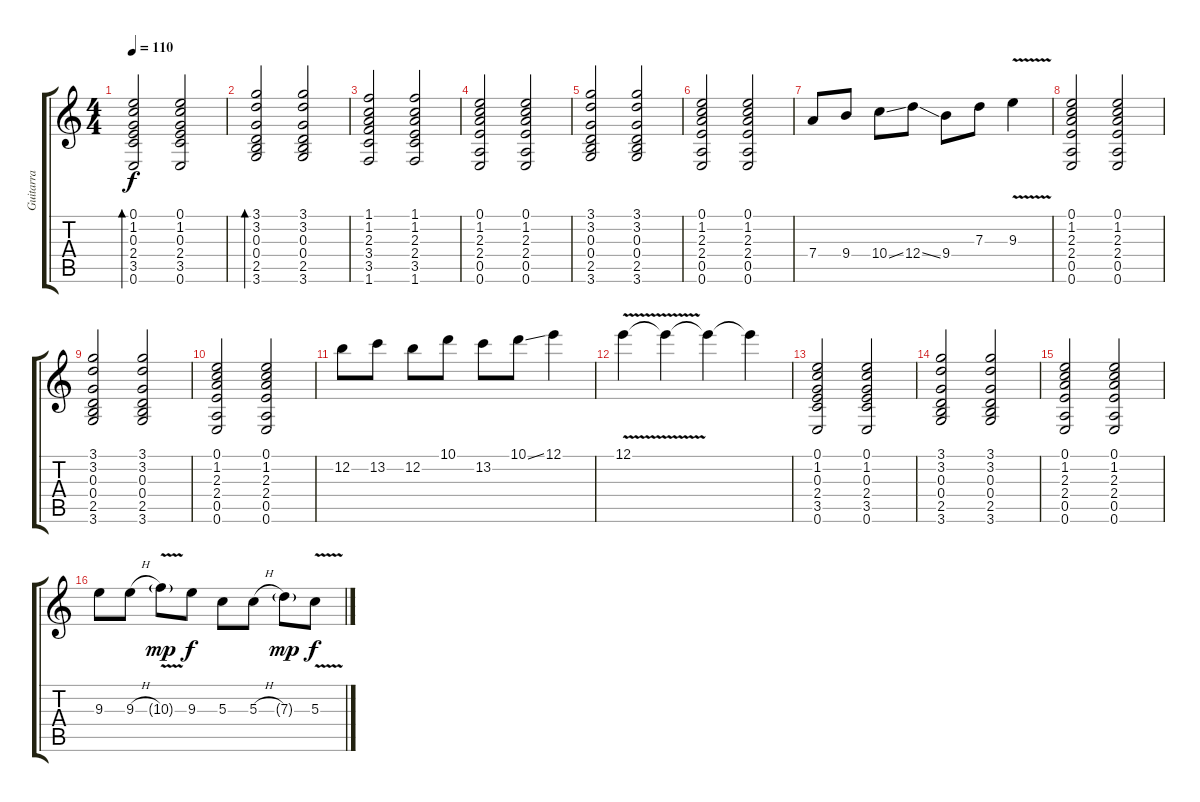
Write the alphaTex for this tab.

\track ("Guitarra" "Guitarra") {instrument acousticguitarsteel}
\staff {score tabs}
\tuning (E4 B3 G3 D3 A2 E2) {hide}
\ts (4 4)
\tempo 110
\clef g2
\ks c
(0.1 1.2 0.3 2.4 3.5 0.6).2{bd 120 dy f} (0.1 1.2 0.3 2.4 3.5 0.6).2 |
(3.1 3.2 0.3 0.4 2.5 3.6).2{bd 120} (3.1 3.2 0.3 0.4 2.5 3.6).2 |
(1.1 1.2 2.3 3.4 3.5 1.6).2 (1.1 1.2 2.3 2.4 3.5 1.6).2 |
(0.1 1.2 2.3 2.4 0.5 0.6).2 (0.1 1.2 2.3 2.4 0.5 0.6).2 |
(3.1 3.2 0.3 0.4 2.5 3.6).2 (3.1 3.2 0.3 0.4 2.5 3.6).2 |
(0.1 1.2 2.3 2.4 0.5 0.6).2 (0.1 1.2 2.3 2.4 0.5 0.6).2 |
7.4.8 9.4.8 10.4{ss}.8 12.4{ss}.8 9.4.8 7.3.8 9.3{v}.4 |
(0.1 1.2 2.3 2.4 0.5 0.6).2 (0.1 1.2 2.3 2.4 0.5 0.6).2 |
(3.1 3.2 0.3 0.4 2.5 3.6).2 (3.1 3.2 0.3 0.4 2.5 3.6).2 |
(0.1 1.2 2.3 2.4 0.5 0.6).2 (0.1 1.2 2.3 2.4 0.5 0.6).2 |
12.2.8 13.2.8 12.2.8 10.1.8 13.2.8 10.1{ss}.8 12.1.4 |
12.1{v}.4 12.1{t}.4 12.1{t}.4 12.1{t}.4 |
(0.1 1.2 0.3 2.4 3.5 0.6).2 (0.1 1.2 0.3 2.4 3.5 0.6).2 |
(3.1 3.2 0.3 0.4 2.5 3.6).2 (3.1 3.2 0.3 0.4 2.5 3.6).2 |
(0.1 1.2 2.3 2.4 0.5 0.6).2 (0.1 1.2 2.3 2.4 0.5 0.6).2 |
9.3.8 9.3{h}.8 10.3{v g}.8{dy mp} 9.3.8{dy f} 5.3.8 5.3{h}.8 7.3{g}.8{dy mp} 5.3{v}.8{dy f}
